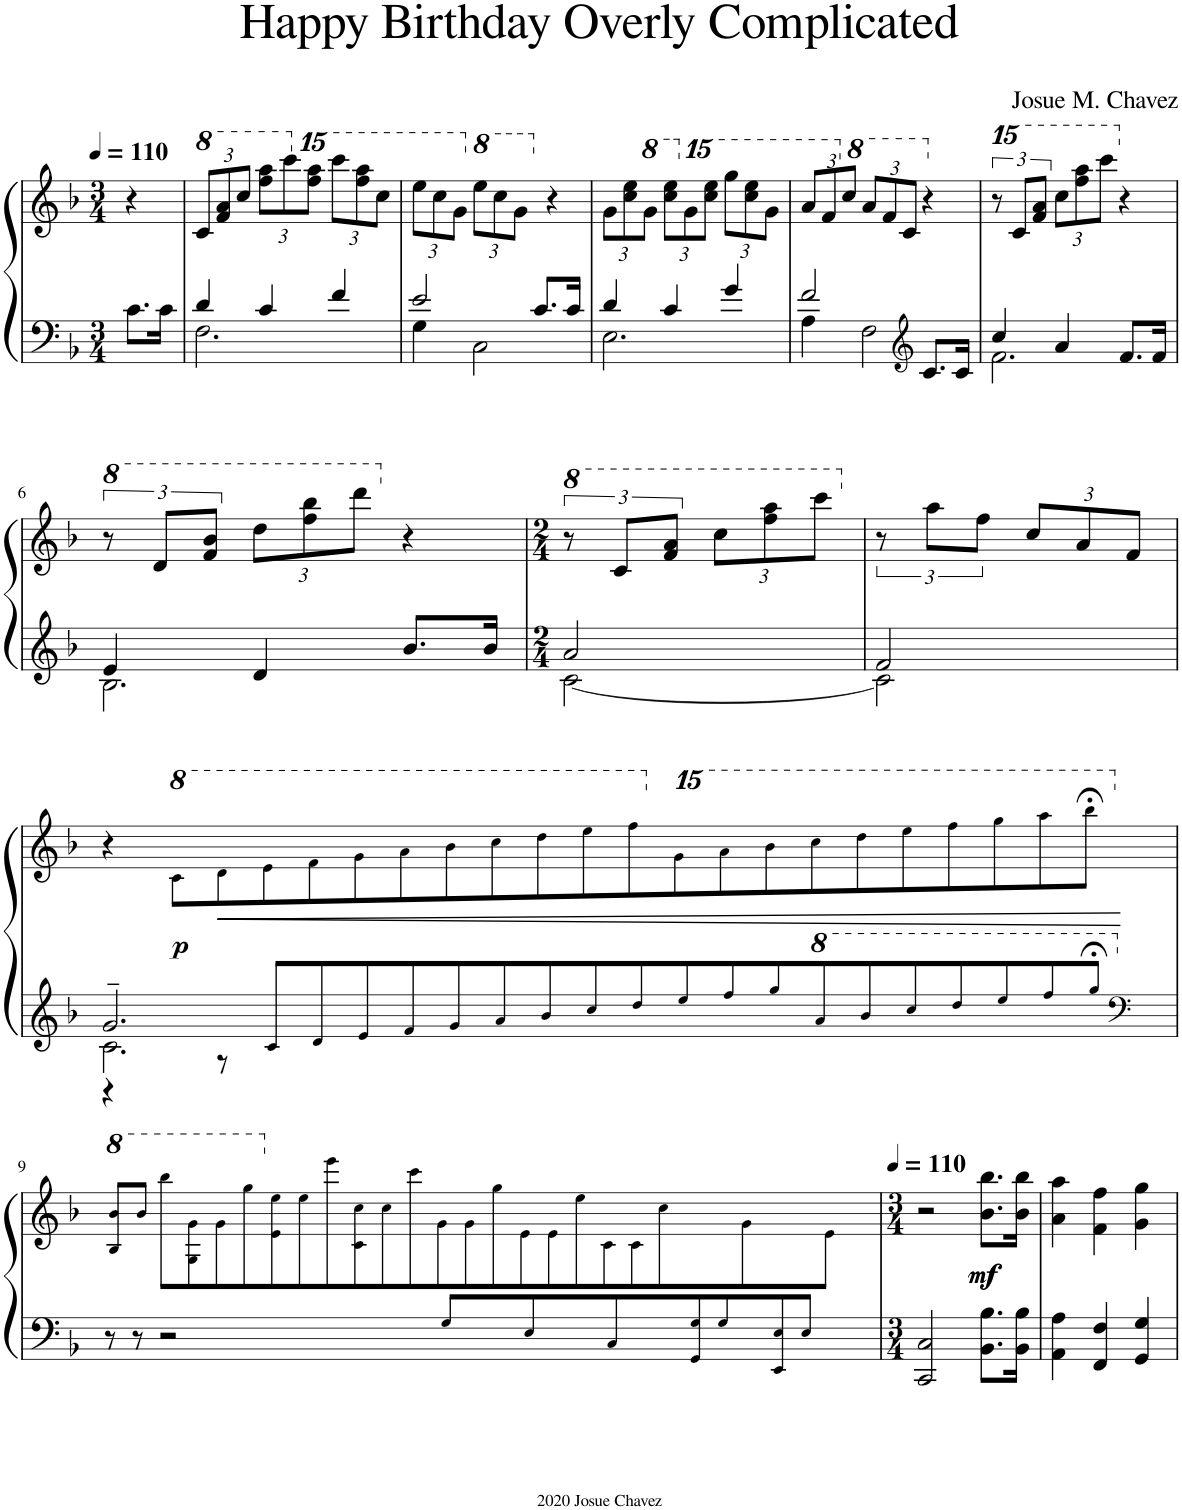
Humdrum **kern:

**kern	**kern	**dynam
*part1	*part1	*part1
*staff2	*staff1	*staff1/2
*I"Piano	*	*
*I'Pno.	*	*
*clefF4	*clefG2	*
*k[b-]	*k[b-]	*
*M3/4	*M3/4	*
*MM110	*MM110	*
=	=	=
8.c\L	4r	.
16c\Jk	.	.
=1	=1	=1
*^	*	*
*	*	*8va	*
*	*	*Xbrackettup	*
4d/	2.F\	12cc/L	.
.	.	12ff/ 12aa/	.
.	.	12ccc/J	.
4c/	.	12fff\ 12aaa\L	.
.	.	12cccc\	.
*	*	*X8va	*
*	*	*15ma	*
.	.	12ffff\ 12aaaa\J	.
4f/	.	12ccccc\L	.
.	.	12ffff\ 12aaaa\	.
.	.	12cccc\J	.
=2	=2	=2	=2
2e/	4G\	12eeee\L	.
.	.	12cccc\	.
.	.	12ggg\J	.
*	*	*X15ma	*
*	*	*8va	*
.	2C\	12eee\L	.
.	.	12ccc\	.
.	.	12gg\J	.
*	*	*X8va	*
8.c/L	.	4r	.
16c/Jk	.	.	.
=3	=3	=3	=3
4d/	2.E\	12g\L	.
.	.	12cc\ 12ee\	.
*	*	*8va	*
.	.	12gg\J	.
4c/	.	12ccc\ 12eee\L	.
*	*	*X8va	*
*	*	*15ma	*
.	.	12ggg\	.
.	.	12cccc\ 12eeee\J	.
4g/	.	12gggg\L	.
.	.	12cccc\ 12eeee\	.
.	.	12ggg\J	.
=4	=4	=4	=4
2f/	4A\	12aaa/L	.
.	.	12fff/	.
*	*	*X15ma	*
*	*	*8va	*
.	.	12ccc/J	.
.	2F\	12aa/L	.
.	.	12ff/	.
.	.	12cc/J	.
*clefG2	*	*	*
*	*	*X8va	*
8.c/L	.	4r	.
16c/Jk	.	.	.
=5	=5	=5	=5
*	*	*15ma	*
*	*	*brackettup	*
4cc/	2.f\	12r	.
.	.	12ccc/L	.
.	.	12fff/ 12aaa/J	.
*	*	*Xbrackettup	*
4a/	.	12cccc\L	.
.	.	12ffff\ 12aaaa\	.
.	.	12ccccc\J	.
*	*	*X15ma	*
8.f/L	.	4r	.
16f/Jk	.	.	.
!!LO:LB:g=z
=6	=6	=6	=6
*	*	*8va	*
*	*	*brackettup	*
4e/	2.B-\	12r	.
.	.	12dd/L	.
.	.	12ff/ 12bb-/J	.
*	*	*Xbrackettup	*
4d/	.	12ddd\L	.
.	.	12fff\ 12bbb-\	.
.	.	12dddd\J	.
*	*	*X8va	*
8.b-/L	.	4r	.
16b-/Jk	.	.	.
=7	=7	=7	=7
*M2/4	*	*M2/4	*
*	*	*8va	*
*	*	*brackettup	*
2a/	[2c\	12r	.
.	.	12cc/L	.
.	.	12ff/ 12aa/J	.
*	*	*Xbrackettup	*
.	.	12ccc\L	.
.	.	12fff\ 12aaa\	.
.	.	12cccc\J	.
=8	=8	=8	=8
*	*	*X8va	*
*	*	*brackettup	*
2f/	2c\]	12r	.
.	.	12aa\L	.
.	.	12ff\J	.
*	*	*Xbrackettup	*
.	.	12cc/L	.
.	.	12a/	.
.	.	12f/J	.
!!LO:LB:g=z
=8X1	=8X1	=8X1	=8X1
*	*^	*	*
*8va	*	*	*	*
[2g/	[2c\	4r	4r	.
*	*	*	*8va	*
!	!	!	!	!LO:DY:b
.	.	8ryy	8cc!\L	p
!	!	!	!	!LO:HP:b
.	.	8r	8dd!\	<
4ryy	1ryy	8c!/L	8ee!\	.
.	.	8d!/	8ff!\	.
0ryy	.	8e!/	8gg!\	.
.	.	8f!/	8aa!\	.
.	.	8g!/	8bb-!\	.
.	.	8a!/	8ccc!\	.
.	.	8b-!/	8ddd!\	.
.	.	8cc!/	8eee!\	.
.	1.ryy	8dd!/	8fff!\	.
*	*	*	*X8va	*
*	*	*	*15ma	*
.	.	8ee!/	8ggg!\	.
.	.	8ff!/	8aaa!\	.
.	.	8gg!/	8bbb-!\	.
.	.	8aa!/	8cccc!\	.
.	.	8bb-!/	8dddd!\	.
.	.	8ccc!/	8eeee!\	.
.	.	8ddd!/	8ffff!\	.
.	.	8eee!/	8gggg!\	.
.	.	8fff!/	8aaaa!\	.
4ryy	.	8ggg;<!/J	8bbbb-;<!\J	.
*clefF4	*	*	*	*
*X8va	*	*	*	*
*	*	*	*X15ma	*
.	.	8ryy	8ryy	[
*v	*v	*v	*	*
!!LO:LB:g=z
=9	=9	=9
*	*8va	*
8r	8b-!/ 8bb-!/L	.
4g~/]	8bb-!/J	.
.	8bbb-!\L	.
4c\]	8g!\ 8gg!\	.
.	8gg!\	.
8r	8ggg!\	.
*	*X8va	*
4r	8e!\ 8ee!\	.
.	8ee!\	.
8ryy	8eee!\	.
8ryy	8c!\ 8cc!\	.
8ryy	8cc!\	.
8ryy	8ccc!\	.
8ryy	8g!\	.
8ryy	8g!\	.
8G!/L	8gg!\	.
8ryy	8e!\	.
8ryy	8e!\	.
8E!/	8ee!\	.
8ryy	8c!\	.
8ryy	8c!\	.
8C!/	8cc!\	.
8ryy	8ryy	.
8ryy	8ryy	.
8GG!/ 8G!/	8g!\	.
8G!/	8ryy	.
8ryy	8ryy	.
8EE!/ 8E!/	8e!\J	.
8E!/J	8ryy	.
8ryy	4ryy	.
8ryy	.	.
=10	=10	=10
*M3/4	*M3/4	*
*	*MM110	*
2CC/ 2C/	2r	.
!	!	!LO:DY:b
!	!	!LO:DY:n=1:b
4r	8.b-\ 8.bb-\L	mf mf
.	16b-\ 16bb-\Jk	.
8.BB-\ 8.B-\L	4ryy	.
16BB-\ 16B-\Jk	.	.
=11	=11	=11
4AA\ 4A\	4a\ 4aa\	.
4FF/ 4F/	4f\ 4ff\	.
4GG/ 4G/	4g\ 4gg\	.
=	=	=
*-	*-	*-
